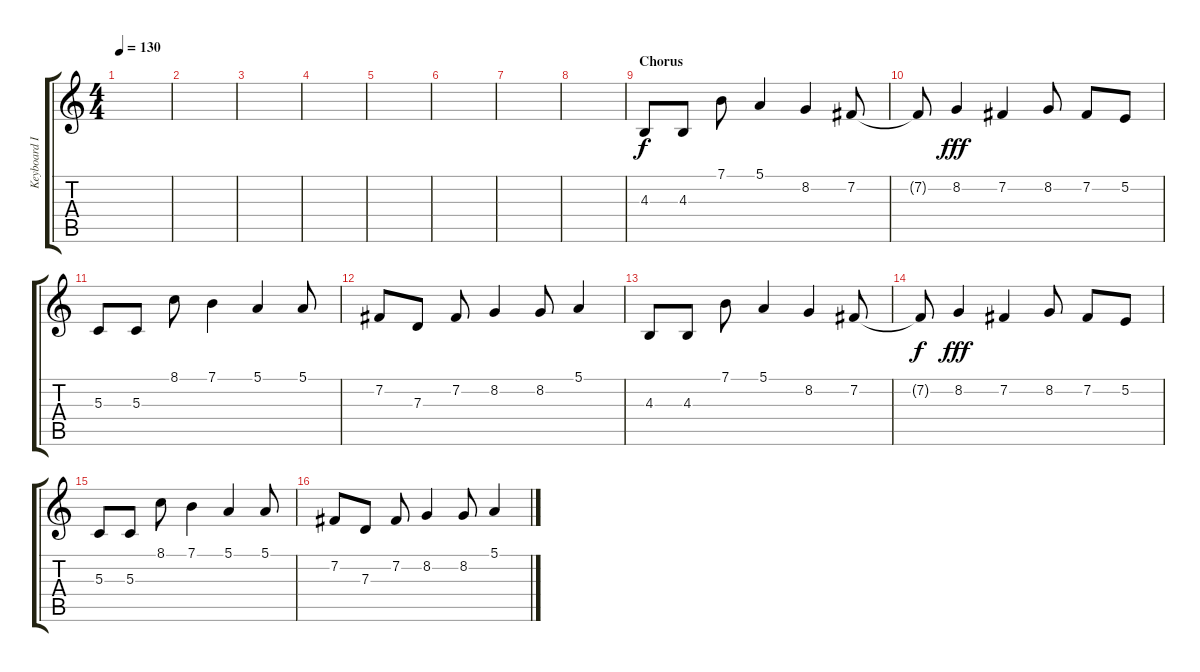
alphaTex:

\track ("Keyboard II" "Keyboard I") {instrument acousticgrandpiano}
\staff {score tabs}
\tuning (E4 B3 G3 D3 A2 E2) {hide}
\ts (4 4)
\tempo 130
\clef g2
\ks c
|
|
|
|
|
|
|
|
\section ("" "Chorus")
4.3.8 4.3.8 7.1.8 5.1.4 8.2.4 7.2.8 |
7.2{t}.8{dy f} 8.2.4{dy fff} 7.2.4 8.2.8 7.2.8 5.2.8 |
5.3.8 5.3.8 8.1.8 7.1.4 5.1.4 5.1.8 |
7.2.8 7.3.8 7.2.8 8.2.4 8.2.8 5.1.4 |
4.3.8 4.3.8 7.1.8 5.1.4 8.2.4 7.2.8 |
7.2{t}.8{dy f} 8.2.4{dy fff} 7.2.4 8.2.8 7.2.8 5.2.8 |
5.3.8 5.3.8 8.1.8 7.1.4 5.1.4 5.1.8 |
7.2.8 7.3.8 7.2.8 8.2.4 8.2.8 5.1.4
